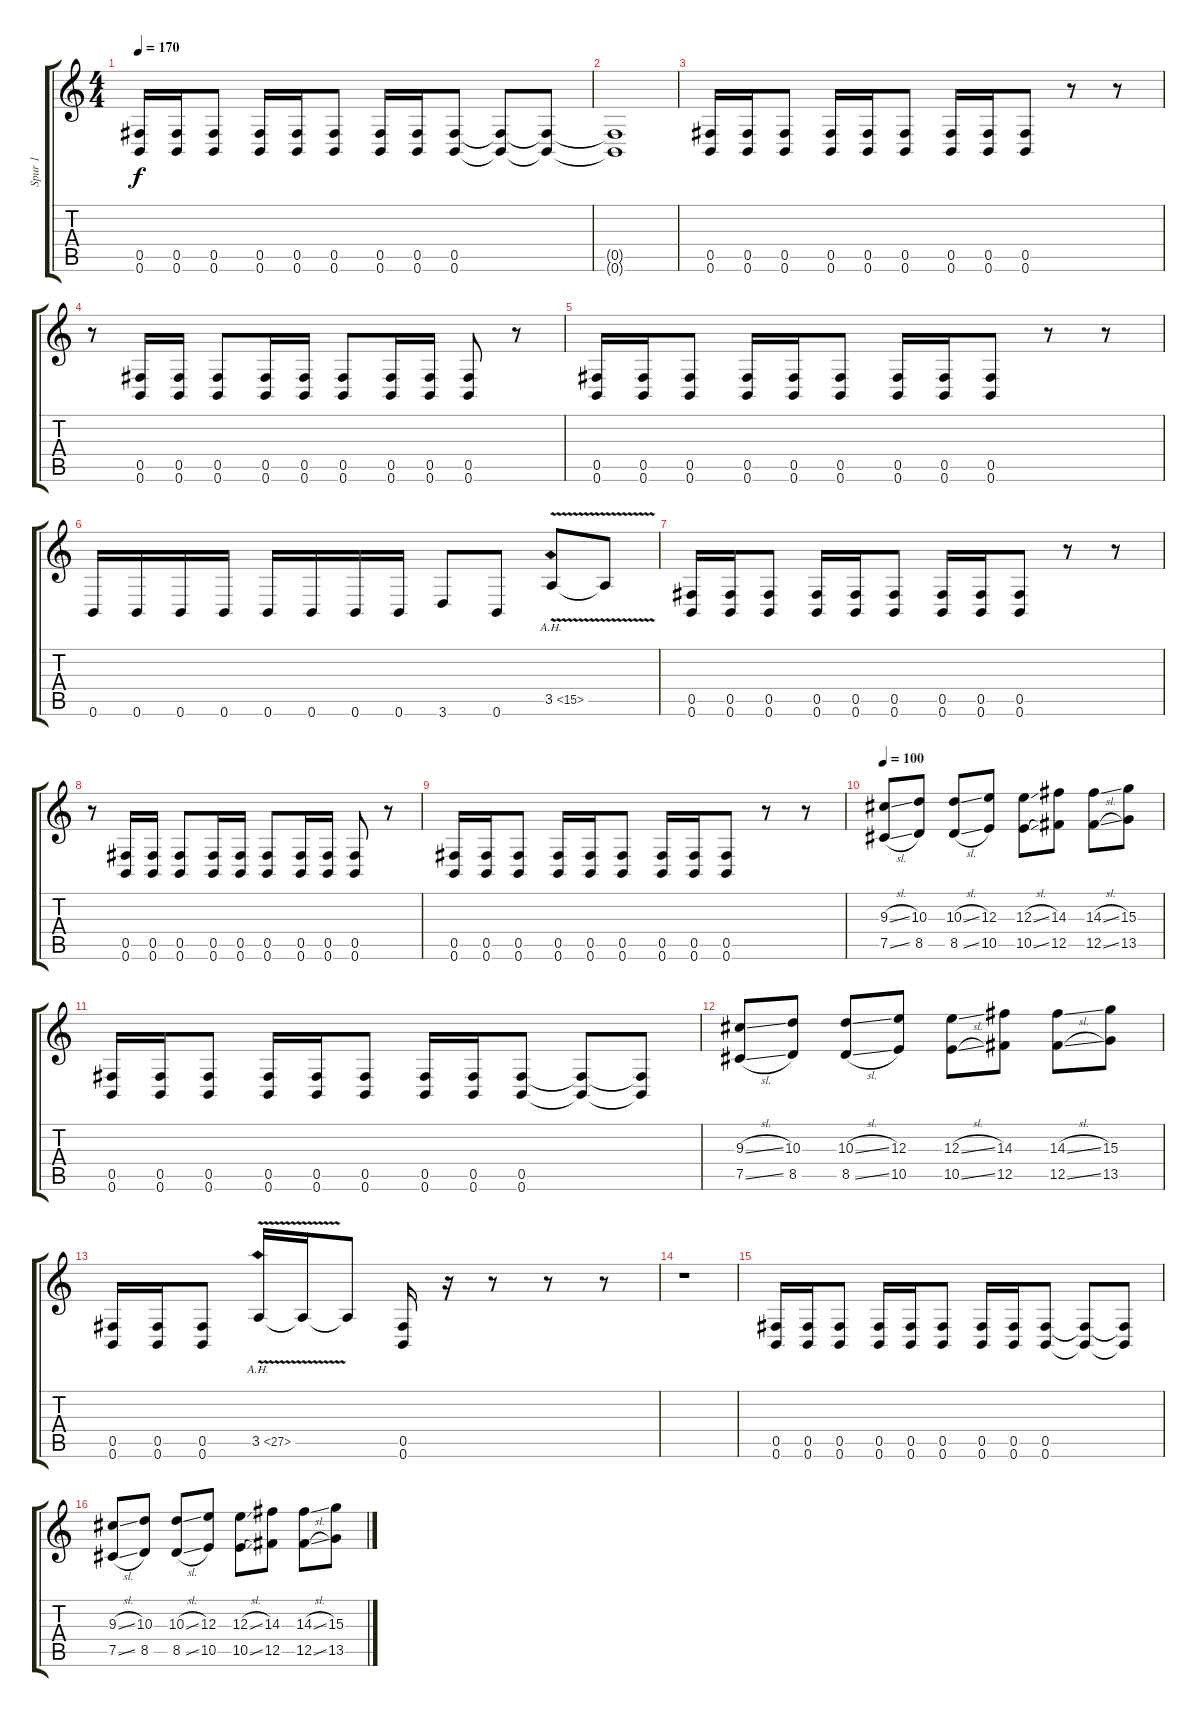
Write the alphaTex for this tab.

\track ("Spur 1" "Spur 1") {instrument overdrivenguitar}
\staff {score tabs}
\tuning (Db4 Ab3 E3 B2 Gb2 B1) {hide}
\ts (4 4)
\tempo 170
\clef g2
\ks c
(0.5 0.6).16{dy f} (0.5 0.6).16 (0.5 0.6).8 (0.5 0.6).16 (0.5 0.6).16 (0.5 0.6).8 (0.5 0.6).16 (0.5 0.6).16 (0.5 0.6).8 (0.5{t} 0.6{t}).8 (0.5{t} 0.6{t}).8 |
(0.5{t} 0.6{t}).1 |
(0.5 0.6).16 (0.5 0.6).16 (0.5 0.6).8 (0.5 0.6).16 (0.5 0.6).16 (0.5 0.6).8 (0.5 0.6).16 (0.5 0.6).16 (0.5 0.6).8 r.8 r.8 |
r.8 (0.5 0.6).16 (0.5 0.6).16 (0.5 0.6).8 (0.5 0.6).16 (0.5 0.6).16 (0.5 0.6).8 (0.5 0.6).16 (0.5 0.6).16 (0.5 0.6).8 r.8 |
(0.5 0.6).16 (0.5 0.6).16 (0.5 0.6).8 (0.5 0.6).16 (0.5 0.6).16 (0.5 0.6).8 (0.5 0.6).16 (0.5 0.6).16 (0.5 0.6).8 r.8 r.8 |
0.6.16 0.6.16 0.6.16 0.6.16 0.6.16 0.6.16 0.6.16 0.6.16 3.6.8 0.6.8 3.5{ah 12 v}.8 3.5{t}.8 |
(0.5 0.6).16 (0.5 0.6).16 (0.5 0.6).8 (0.5 0.6).16 (0.5 0.6).16 (0.5 0.6).8 (0.5 0.6).16 (0.5 0.6).16 (0.5 0.6).8 r.8 r.8 |
r.8 (0.5 0.6).16 (0.5 0.6).16 (0.5 0.6).8 (0.5 0.6).16 (0.5 0.6).16 (0.5 0.6).8 (0.5 0.6).16 (0.5 0.6).16 (0.5 0.6).8 r.8 |
(0.5 0.6).16 (0.5 0.6).16 (0.5 0.6).8 (0.5 0.6).16 (0.5 0.6).16 (0.5 0.6).8 (0.5 0.6).16 (0.5 0.6).16 (0.5 0.6).8 r.8 r.8 |
\tempo 100
(9.3{sl} 7.5{sl}).8 (10.3 8.5).8 (10.3{sl} 8.5{sl}).8 (12.3 10.5).8 (12.3{sl} 10.5{sl}).8 (14.3 12.5).8 (14.3{sl} 12.5{sl}).8 (15.3 13.5).8 |
(0.5 0.6).16 (0.5 0.6).16 (0.5 0.6).8 (0.5 0.6).16 (0.5 0.6).16 (0.5 0.6).8 (0.5 0.6).16 (0.5 0.6).16 (0.5 0.6).8 (0.5{t} 0.6{t}).8 (0.5{t} 0.6{t}).8 |
(9.3{sl} 7.5{sl}).8 (10.3 8.5).8 (10.3{sl} 8.5{sl}).8 (12.3 10.5).8 (12.3{sl} 10.5{sl}).8 (14.3 12.5).8 (14.3{sl} 12.5{sl}).8 (15.3 13.5).8 |
(0.5 0.6).16 (0.5 0.6).16 (0.5 0.6).8 3.5{ah 24 v}.16 3.5{t}.16 3.5{t}.8 (0.5 0.6).16 r.16 r.8 r.8 r.8 |
r.1 |
(0.5 0.6).16 (0.5 0.6).16 (0.5 0.6).8 (0.5 0.6).16 (0.5 0.6).16 (0.5 0.6).8 (0.5 0.6).16 (0.5 0.6).16 (0.5 0.6).8 (0.5{t} 0.6{t}).8 (0.5{t} 0.6{t}).8 |
(9.3{sl} 7.5{sl}).8 (10.3 8.5).8 (10.3{sl} 8.5{sl}).8 (12.3 10.5).8 (12.3{sl} 10.5{sl}).8 (14.3 12.5).8 (14.3{sl} 12.5{sl}).8 (15.3 13.5).8
